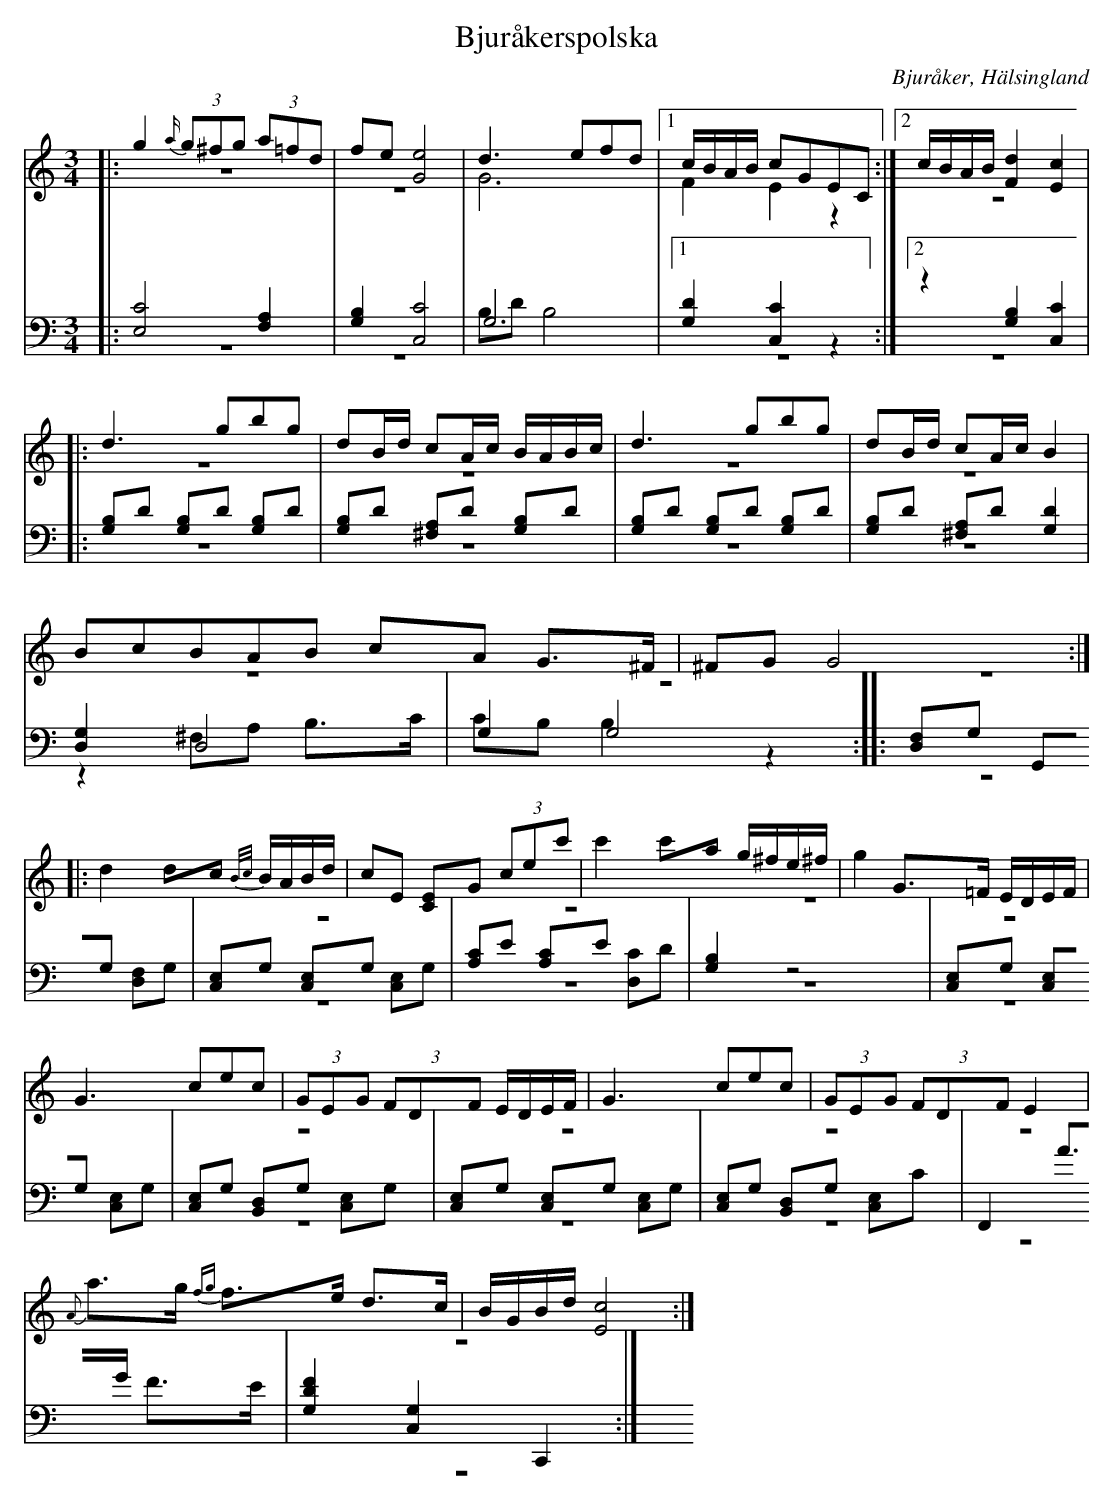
X:1
T: Bjuråkerspolska
O: Bjuråker, Hälsingland
M: 3/4
L: 1/8
K: C
V:1
V:2 merge
V:3
V:4 merge
V:1
|:g2 {a/} (3g^fg (3a=fd|fe [G4e4]|d3 efd|1 c/B/A/B/ cGEC:|2 c/B/A/B/ [F2d2][E2c2]|
|:d3 gbg| dB/d/ cA/c/ B/A/B/c/| d3 gbg| dB/d/ cA/c/ B2|
B2/5c2/5B2/5A2/5B2/5 cA G>^F| ^FG G4 :|
|:d2 dc {B/c/}B/A/B/d/|cE [CE]G (3cec'|c'2 c'a g/^f/e/^f/|g2 G>=F E/D/E/F/|
G3 cec|(3GEG (3FDF E/D/E/F/|G3 cec|(3GEG (3FDF E2|
{A}a>g {fg}f>e d>c|B/G/B/d/ [E4c4]:|
V:2
|:z6|z6|G6|1 F2 E2 z2:|2 z6|
|:z6|z6|z6|z6|
z6|z6:|
|:z6|z6|z6|z6|
z6|z6|z6|z6|
z6|z6:|
V:3 clef=bass
|:[E,4C4] [F,2A,2]|[G,2B,2] [C,4C4]|G,6|1 [G,2D2][C,2C2] z2:|2 z2 [G,2B,2][C,2C2]|
|:[G,B,]D [G,B,]D [G,B,]D|[G,B,]D [^F,A,]D [G,B,]D|[G,B,]D [G,B,]D [G,B,]D|[G,B,]D [^F,A,]D [G,2D2]|
[D,2G,2] D,4|G,2 G,4:|
|:[D,F,]G, G,,G, [D,F,]G,|[C,E,]G, [C,E,]G, [C,E,]G,|[A,C]E [A,C]E [D,C]D| [G,2B,2] z4|
[C,E,]G, [C,E,]G, [C,E,]G,|[C,E,]G, [B,,D,]G, [C,E,]G,|[C,E,]G, [C,E,]G, [C,E,]G,|[C,E,]G, [B,,D,]G, [C,E,]C|
F,,2 A>G F>E|[G,2D2F2] [C,2G,2] C,,2:|
V:4 clef=bass
|:z6|z6|B,D B,4|1 z6:|2 z6|
|:z6|z6|z6| z6|
z2 ^F,A, B,>C |CB, B,2 z2:|
|:z6|z6|z6|z6|
z6|z6|z6|z6|
z6|z6:|
